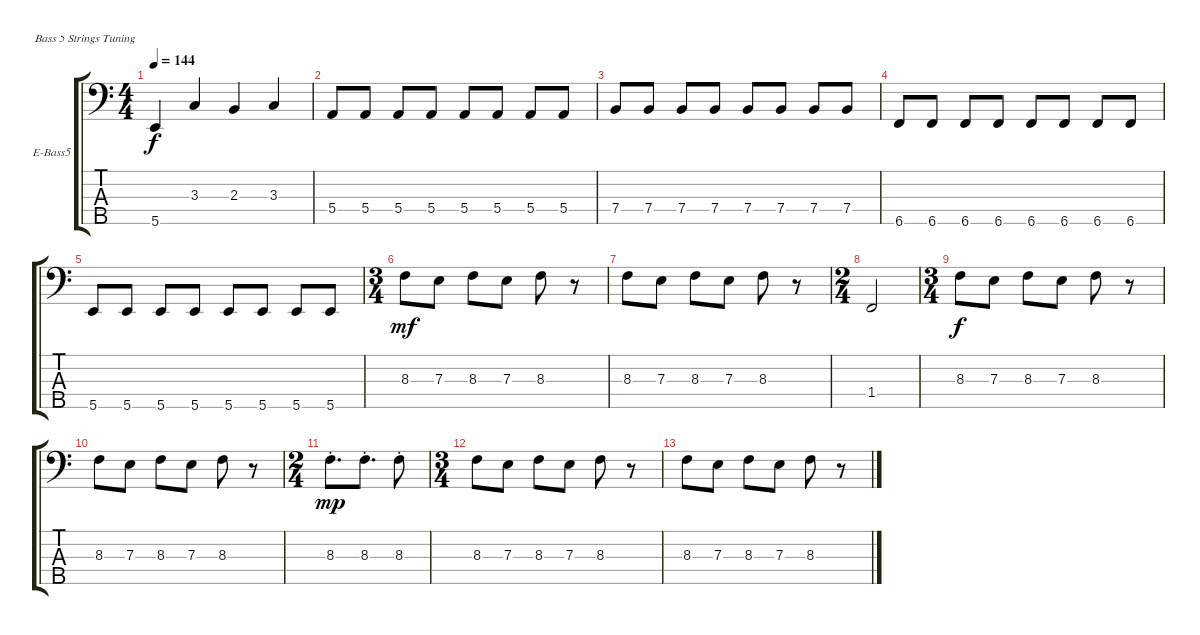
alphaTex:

\defaultSystemsLayout 4
\bracketExtendMode groupsimilarinstruments
\firstSystemTrackNameOrientation horizontal
\otherSystemsTrackNameOrientation horizontal
\track ("Bass (Kulikov)" "E-Bass5") {instrument electricbassfinger}
\staff {score tabs}
\tuning (G2 D2 A1 E1 B0)
\ts (4 4)
\tempo 144
\clef f4
\ks c
5.5.4{dy f} 3.3.4 2.3.4 3.3.4 |
5.4.8 5.4.8 5.4.8 5.4.8 5.4.8 5.4.8 5.4.8 5.4.8 |
7.4.8 7.4.8 7.4.8 7.4.8 7.4.8 7.4.8 7.4.8 7.4.8 |
6.5.8 6.5.8 6.5.8 6.5.8 6.5.8 6.5.8 6.5.8 6.5.8 |
5.5.8 5.5.8 5.5.8 5.5.8 5.5.8 5.5.8 5.5.8 5.5.8 |
\ts (3 4)
8.3.8{dy mf} 7.3.8 8.3.8 7.3.8 8.3.8 r.8 |
8.3.8 7.3.8 8.3.8 7.3.8 8.3.8 r.8 |
\ts (2 4)
1.4.2 |
\ts (3 4)
8.3.8{dy f} 7.3.8 8.3.8 7.3.8 8.3.8 r.8 |
8.3.8 7.3.8 8.3.8 7.3.8 8.3.8 r.8 |
\ts (2 4)
8.3{st}.8{d dy mp} 8.3{st}.8{d} 8.3{st}.8 |
\ts (3 4)
8.3.8 7.3.8 8.3.8 7.3.8 8.3.8 r.8 |
8.3.8 7.3.8 8.3.8 7.3.8 8.3.8 r.8
